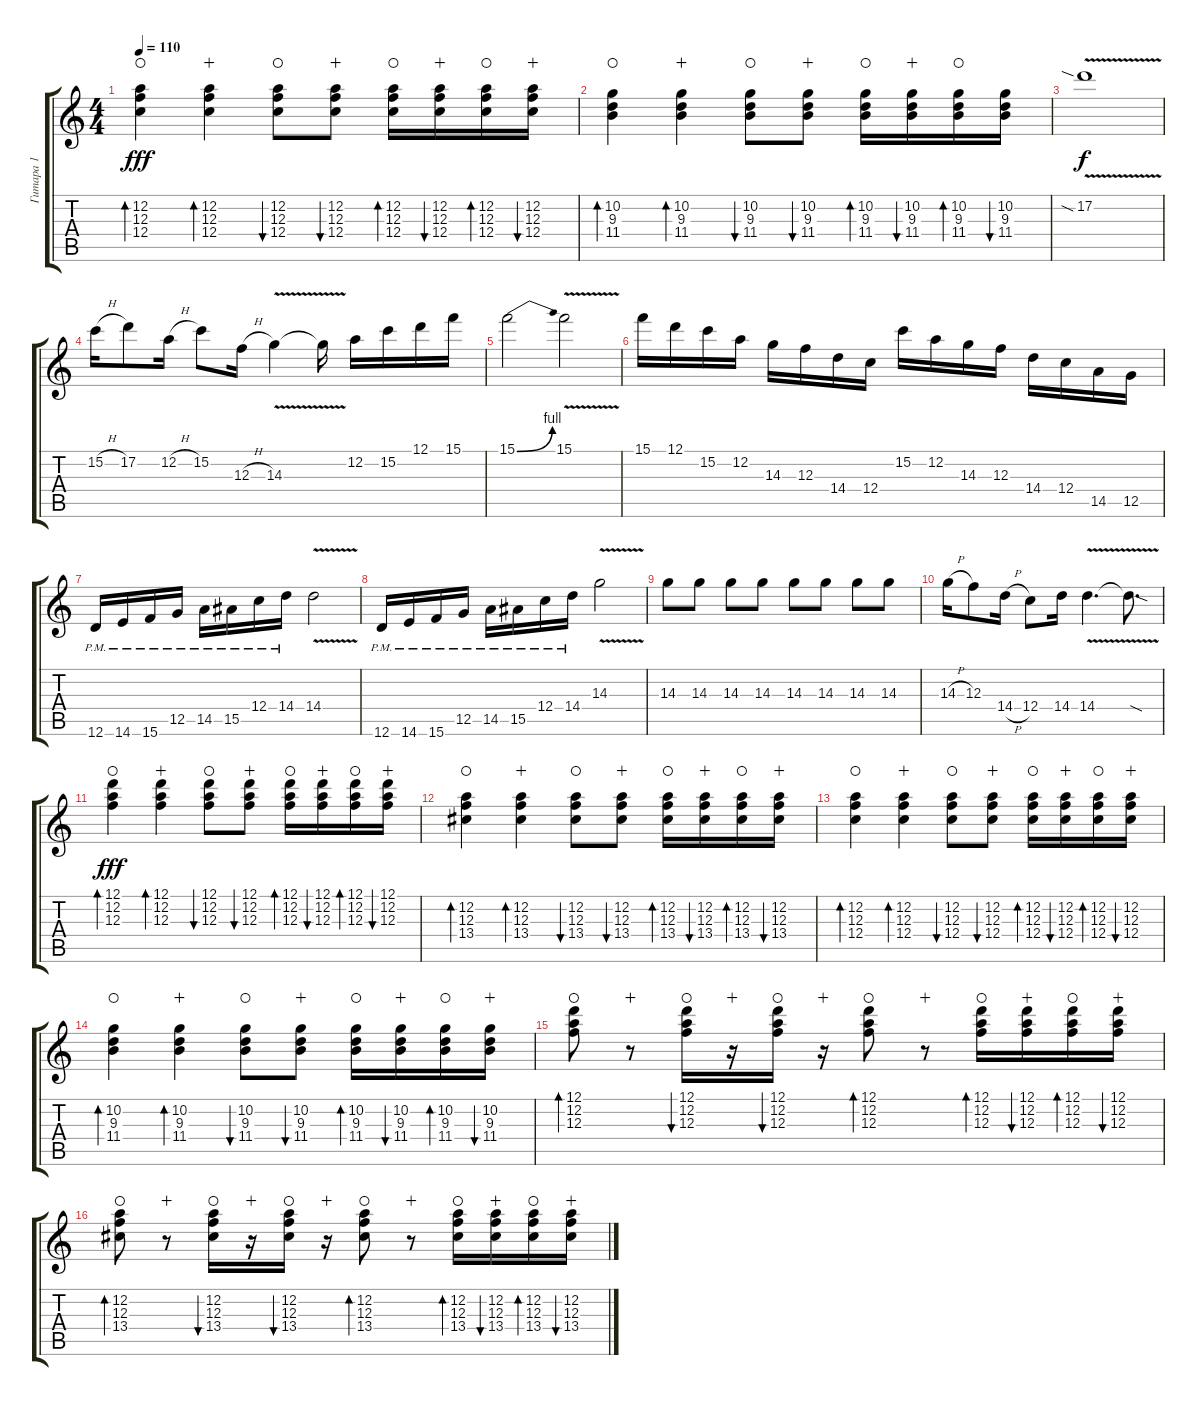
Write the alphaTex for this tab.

\track ("Гитара 1" "Гитара 1") {instrument overdrivenguitar}
\staff {score tabs}
\tuning (D4 A3 F3 C3 G2 D2) {hide}
\ts (4 4)
\tempo 110
\clef g2
\ks c
(12.2 12.3 12.4).4{bd 60 dy fff waho} (12.2 12.3 12.4).4{bd 60 wahc} (12.2 12.3 12.4).8{bu 60 waho} (12.2 12.3 12.4).8{bu 60 wahc} (12.2 12.3 12.4).16{bd 60 waho} (12.2 12.3 12.4).16{bu 60 wahc} (12.2 12.3 12.4).16{bd 60 waho} (12.2 12.3 12.4).16{bu 60 wahc} |
(10.2 9.3 11.4).4{bd 60 waho} (10.2 9.3 11.4).4{bd 60 wahc} (10.2 9.3 11.4).8{bu 60 waho} (10.2 9.3 11.4).8{bu 60 wahc} (10.2 9.3 11.4).16{bd 60 waho} (10.2 9.3 11.4).16{bu 60 wahc} (10.2 9.3 11.4).16{bd 60 waho} (10.2 9.3 11.4).16{bu 60} |
17.2{v sia}.1{dy f volume 12 instrument overdrivenguitar} |
15.2{h}.16 17.2.8 12.2{h}.16 15.2.8 12.3{h}.16 14.3{v}.4 14.3{t}.16 12.2.16 15.2.16 12.1.16 15.1.16 |
15.1{be (bend 0 0 60 4)}.2 15.1{v}.2 |
15.1.16 12.1.16 15.2.16 12.2.16 14.3.16 12.3.16 14.4.16 12.4.16 15.2.16 12.2.16 14.3.16 12.3.16 14.4.16 12.4.16 14.5.16 12.5.16 |
12.6{pm}.16 14.6{pm}.16 15.6{pm}.16 12.5{pm}.16 14.5{pm}.16 15.5{pm}.16 12.4{pm}.16 14.4{pm}.16 14.4{v}.2 |
12.6{pm}.16 14.6{pm}.16 15.6{pm}.16 12.5{pm}.16 14.5{pm}.16 15.5{pm}.16 12.4{pm}.16 14.4{pm}.16 14.3{v}.2 |
14.3.8 14.3.8 14.3.8 14.3.8 14.3.8 14.3.8 14.3.8 14.3.8 |
14.3{h}.16 12.3.8 14.4{h}.16 12.4.8 14.4.16 14.4{v}.4{d} 14.4{sod t}.8{d} |
(12.1 12.2 12.3).4{bd 30 dy fff volume 16 instrument electricguitarclean waho} (12.1 12.2 12.3).4{bd 30 wahc} (12.1 12.2 12.3).8{bu 60 waho} (12.1 12.2 12.3).8{bu 60 wahc} (12.1 12.2 12.3).16{bd 60 waho} (12.1 12.2 12.3).16{bu 60 wahc} (12.1 12.2 12.3).16{bd 60 waho} (12.1 12.2 12.3).16{bu 60 wahc} |
(12.2 12.3 13.4).4{bd 60 waho} (12.2 12.3 13.4).4{bd 60 wahc} (12.2 12.3 13.4).8{bu 60 waho} (12.2 12.3 13.4).8{bu 60 wahc} (12.2 12.3 13.4).16{bd 60 waho} (12.2 12.3 13.4).16{bu 60 wahc} (12.2 12.3 13.4).16{bd 60 waho} (12.2 12.3 13.4).16{bu 60 wahc} |
(12.2 12.3 12.4).4{bd 60 waho} (12.2 12.3 12.4).4{bd 60 wahc} (12.2 12.3 12.4).8{bu 60 waho} (12.2 12.3 12.4).8{bu 60 wahc} (12.2 12.3 12.4).16{bd 60 waho} (12.2 12.3 12.4).16{bu 60 wahc} (12.2 12.3 12.4).16{bd 60 waho} (12.2 12.3 12.4).16{bu 60 wahc} |
(10.2 9.3 11.4).4{bd 60 waho} (10.2 9.3 11.4).4{bd 60 wahc} (10.2 9.3 11.4).8{bu 60 waho} (10.2 9.3 11.4).8{bu 60 wahc} (10.2 9.3 11.4).16{bd 60 waho} (10.2 9.3 11.4).16{bu 60 wahc} (10.2 9.3 11.4).16{bd 60 waho} (10.2 9.3 11.4).16{bu 60 wahc} |
(12.1 12.2 12.3).8{bd 30 waho} r.8{wahc} (12.1 12.2 12.3).16{bu 30 waho} r.16{wahc} (12.1 12.2 12.3).16{bu 30 waho} r.16{wahc} (12.1 12.2 12.3).8{bd 30 waho} r.8{wahc} (12.1 12.2 12.3).16{bd 30 waho} (12.1 12.2 12.3).16{bu 30 wahc} (12.1 12.2 12.3).16{bd 30 waho} (12.1 12.2 12.3).16{bu 30 wahc} |
(12.2 12.3 13.4).8{bd 30 waho} r.8{wahc} (12.2 12.3 13.4).16{bu 30 waho} r.16{wahc} (12.2 12.3 13.4).16{bu 30 waho} r.16{wahc} (12.2 12.3 13.4).8{bd 30 waho} r.8{wahc} (12.2 12.3 13.4).16{bd 30 waho} (12.2 12.3 13.4).16{bu 30 wahc} (12.2 12.3 13.4).16{bd 30 waho} (12.2 12.3 13.4).16{bu 30 wahc}
